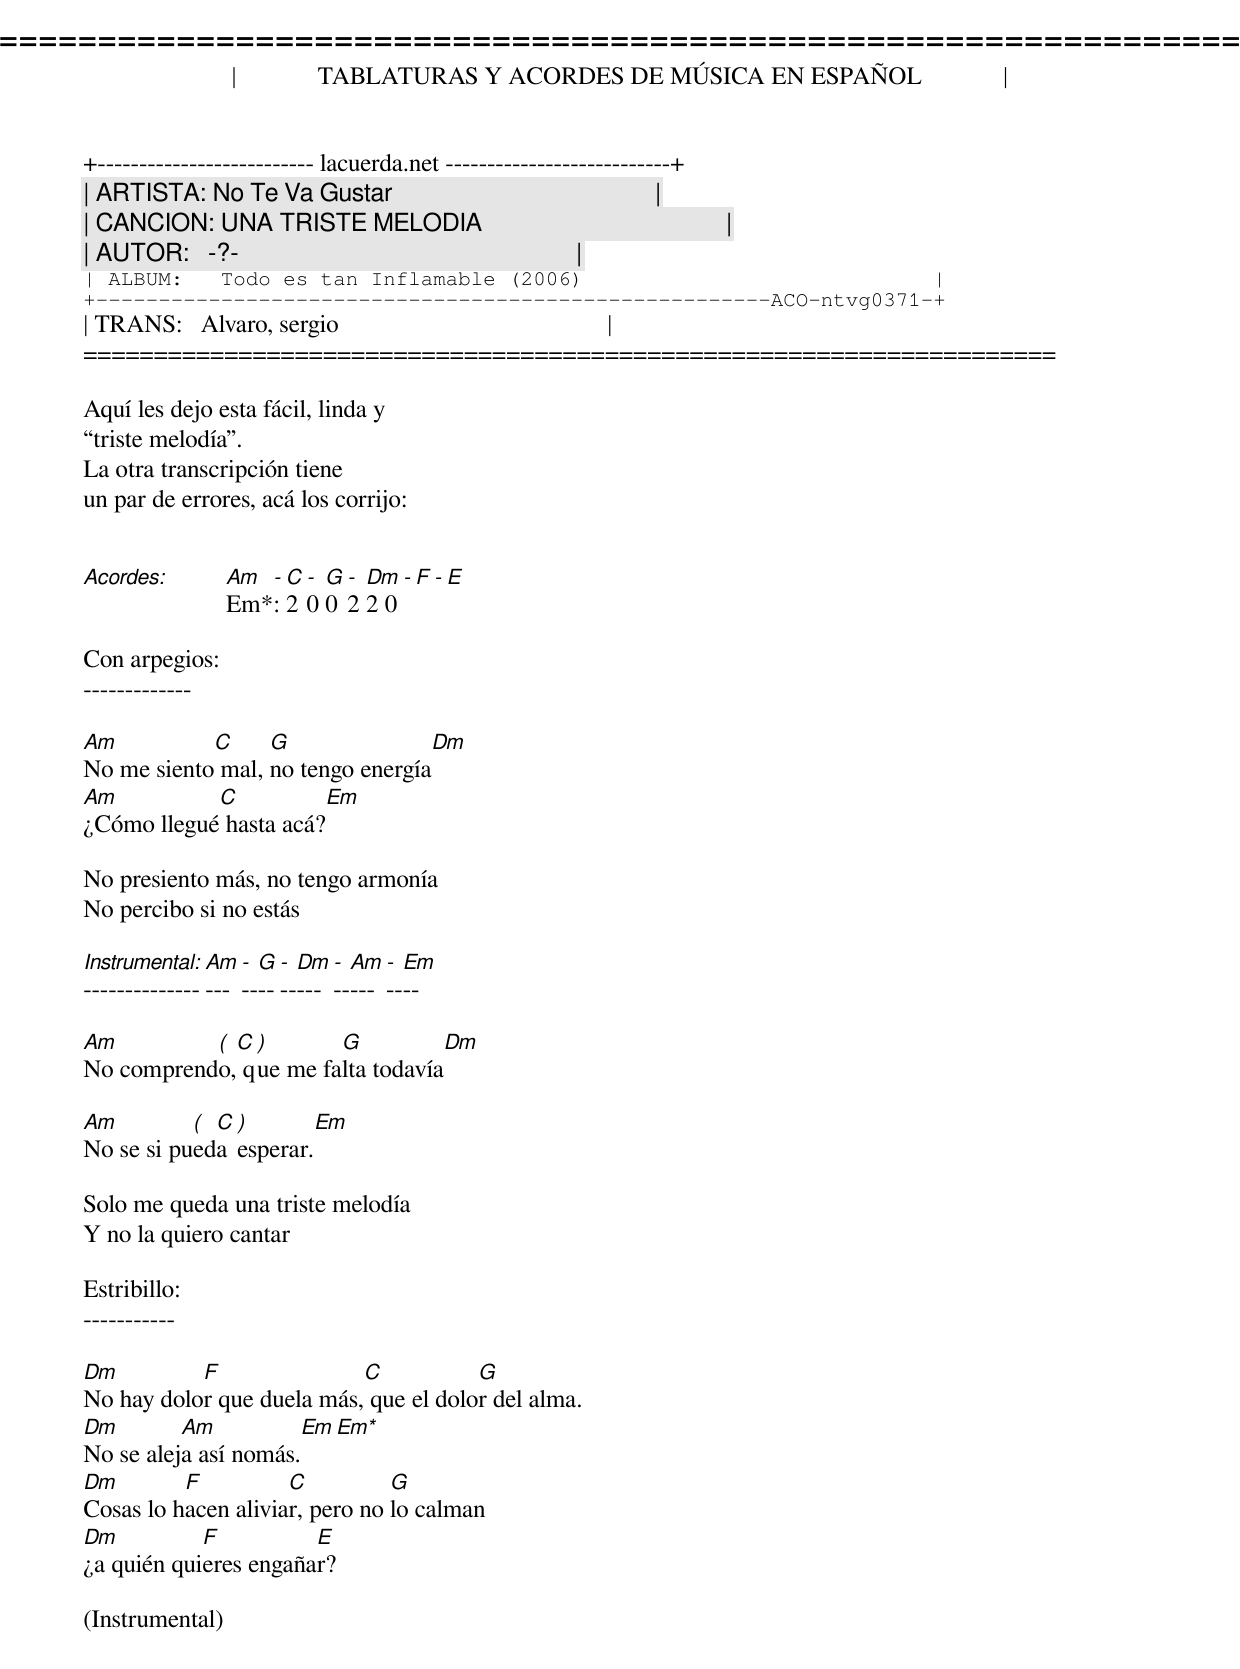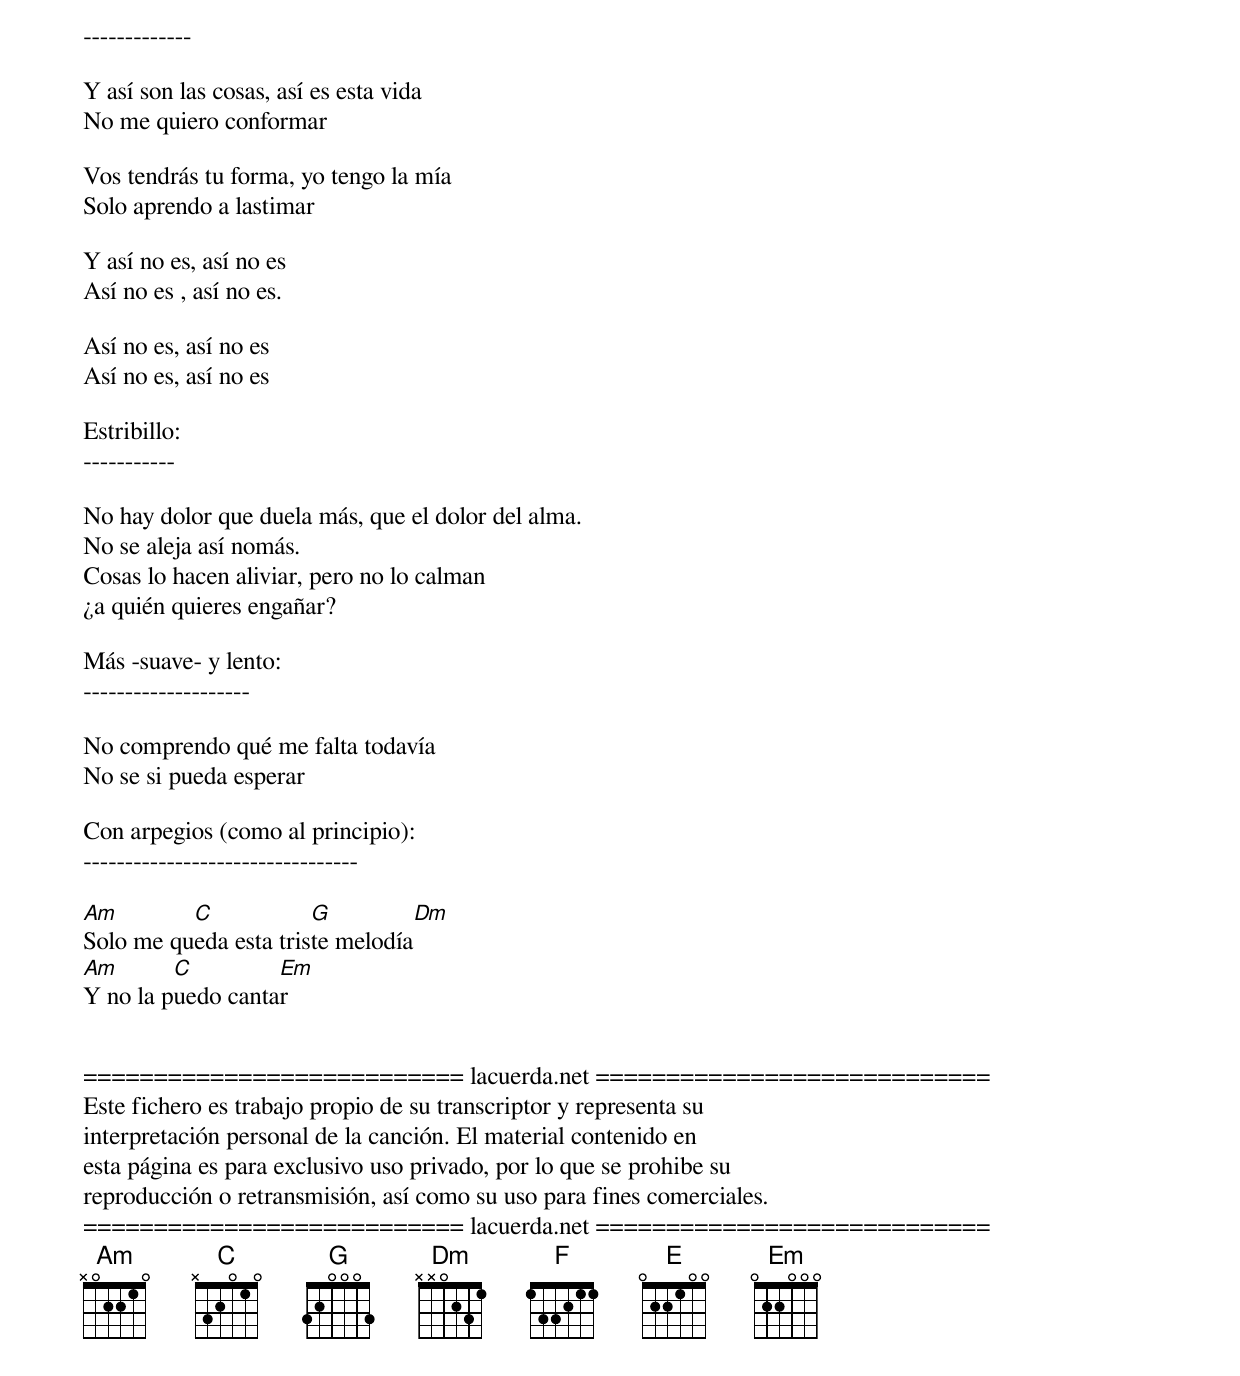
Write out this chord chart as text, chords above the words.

=====================================================================
|             TABLATURAS Y ACORDES DE MÚSICA EN ESPAÑOL             |
+-------------------------- lacuerda.net ---------------------------+
| ARTISTA: No Te Va Gustar                                          |
| CANCION: UNA TRISTE MELODIA                                       |
| AUTOR:   -?-                                                      |
| ALBUM:   Todo es tan Inflamable (2006)                            |
+------------------------------------------------------ACO-ntvg0371-+
| TRANS:   Alvaro, sergio                                           |
=====================================================================

Aquí les dejo esta fácil, linda y
triste melodía.
La otra transcripción tiene
un par de errores, acá los corrijo:


Acordes: Am - C - G - Dm - F - E
         Em*: 2 0 0 2 2 0

Con arpegios:
-------------

Am          C     G               Dm
No me siento mal, no tengo energía
Am          C          Em
¿Cómo llegué hasta acá?

No presiento más, no tengo armonía
No percibo si no estás

Instrumental: Am - G - Dm - Am - Em
-----------------------------------

Am         ( C )       G          Dm
No comprendo, que me falta todavía

Am         ( C )       Em
No se si pueda esperar.

Solo me queda una triste melodía
Y no la quiero cantar

Estribillo:
-----------

Dm         F               C           G
No hay dolor que duela más, que el dolor del alma.
Dm        Am          Em      Em*
No se aleja así nomás.
Dm        F          C          G
Cosas lo hacen aliviar, pero no lo calman
Dm          F          E
¿a quién quieres engañar?

(Instrumental)
-------------

Y así son las cosas, así es esta vida
No me quiero conformar

Vos tendrás tu forma, yo tengo la mía
Solo aprendo a lastimar

Y así no es, así no es
Así no es , así no es.

Así no es, así no es
Así no es, así no es

Estribillo:
-----------

No hay dolor que duela más, que el dolor del alma.
No se aleja así nomás.
Cosas lo hacen aliviar, pero no lo calman
¿a quién quieres engañar?

Más -suave- y lento:
--------------------

No comprendo qué me falta todavía
No se si pueda esperar

Con arpegios (como al principio):
---------------------------------

Am        C            G           Dm
Solo me queda esta triste melodía
Am       C         Em
Y no la puedo cantar


=========================== lacuerda.net ============================
Este fichero es trabajo propio de su transcriptor y representa su
interpretación personal de la canción. El material contenido en
esta página es para exclusivo uso privado, por lo que se prohibe su
reproducción o retransmisión, así como su uso para fines comerciales.
=========================== lacuerda.net ============================
